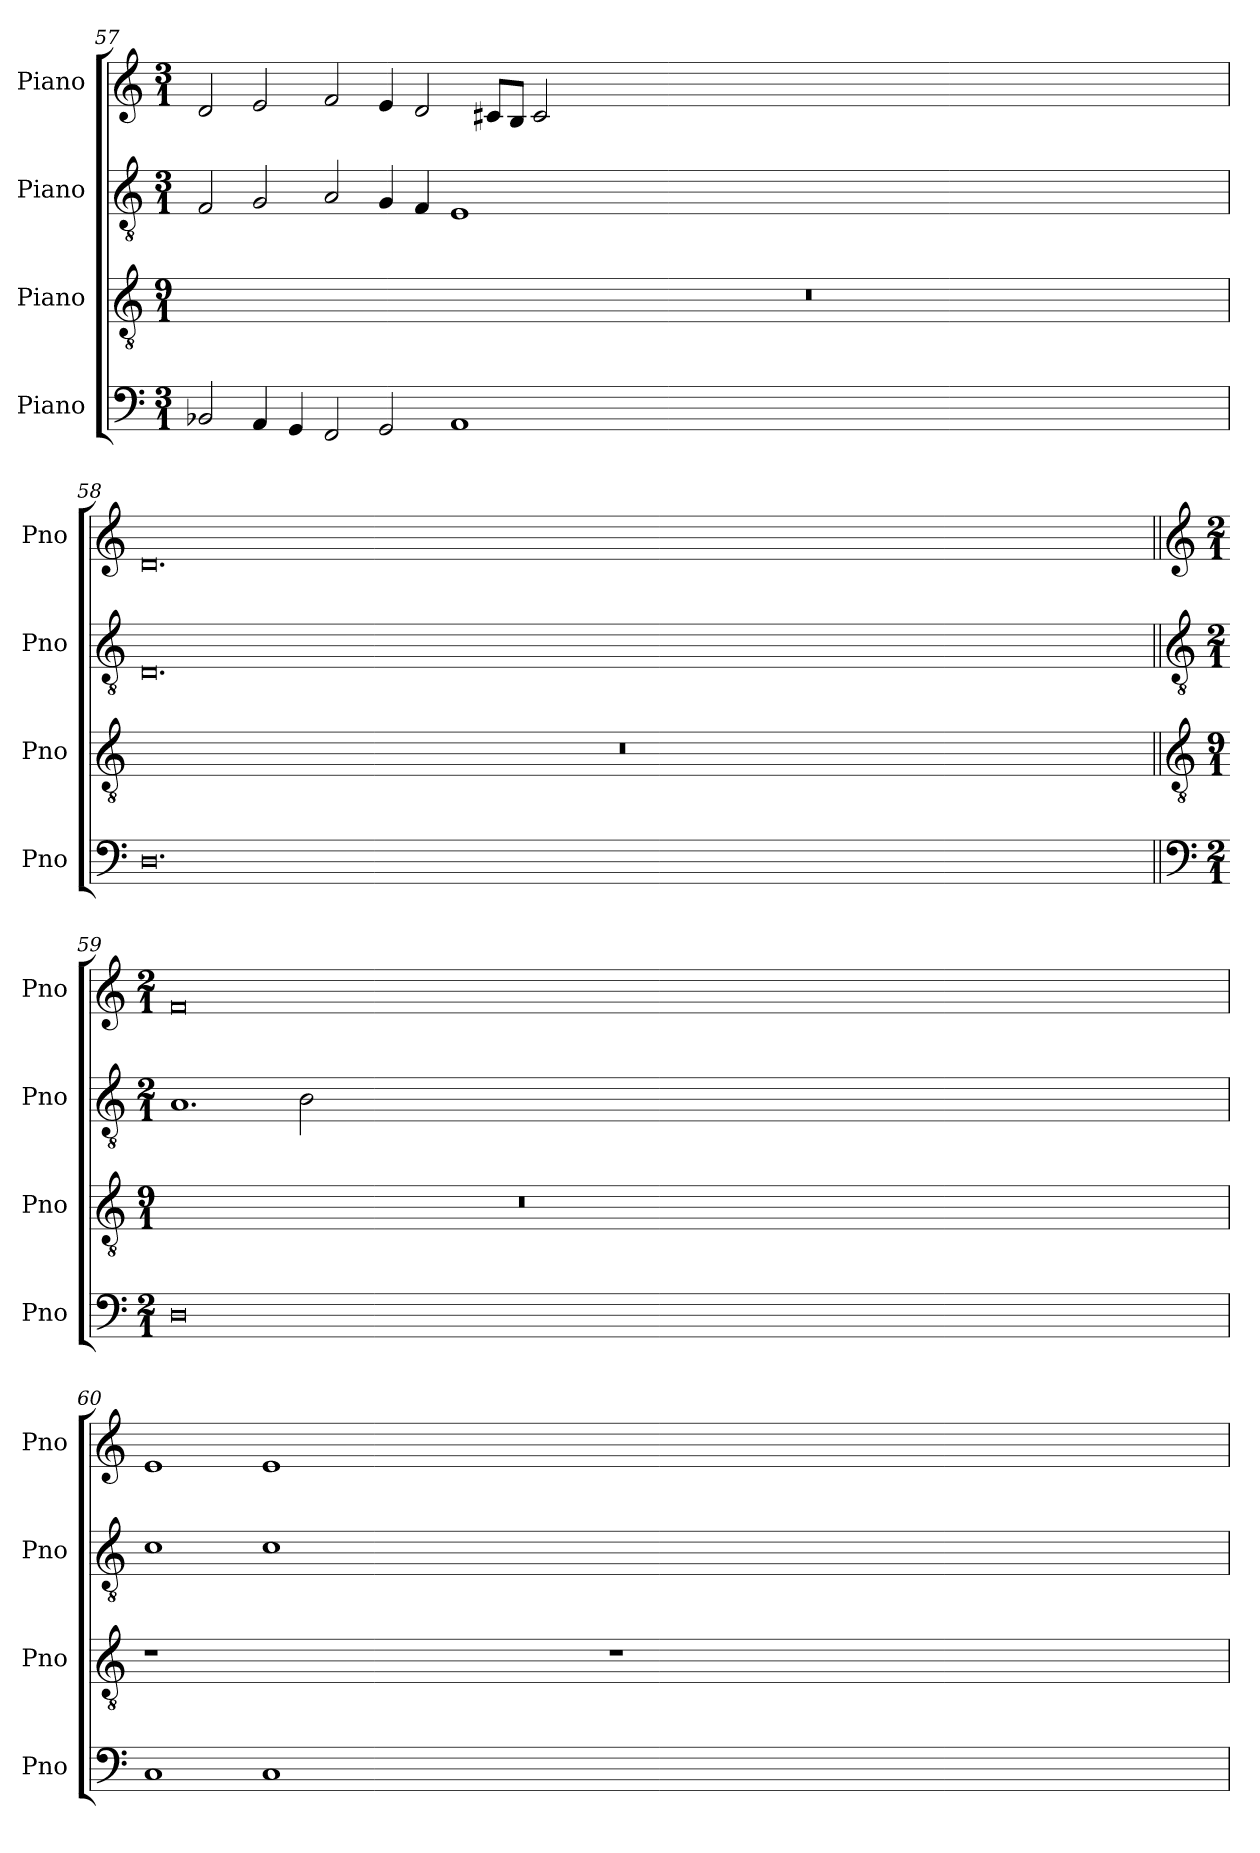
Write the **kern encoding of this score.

**kern	**kern	**kern	**kern
*part4	*part3	*part2	*part1
*staff4	*staff3	*staff2	*staff1
*I"Piano	*I"Piano	*I"Piano	*I"Piano
*I'Pno	*I'Pno	*I'Pno	*I'Pno
!!LO:PB:g=z
*clefF4	*clefGv2	*clefGv2	*clefG2
*k[]	*k[]	*k[]	*k[]
*M3/1	*M9/1	*M3/1	*M3/1
=57	=57	=57	=57
2BB-X/	000ryy	2F/	2d/
4AA/	.	2G/	2e/
4GG/	.	.	.
2FF/	.	2A/	2f/
2GG/	.	4G/	4e/
.	.	4F/	2d/
1AA	.	1E	.
.	.	.	8c#X/L
.	.	.	8B/J
.	.	.	2c#/
00.ryy	.	00.ryy	00.ryy
.	0.r	.	.
00ryy	.	00ryy	00ryy
.	1.ryy	.	.
.	1ryy	.	.
2ryy	.	2ryy	2ryy
!!LO:LB:g=z
=58	=58	=58	=58
0.D	000ryy	0.D	0.d
00.ryy	.	00.ryy	00.ryy
.	0.r	.	.
00ryy	.	00ryy	00ryy
.	1.ryy	.	.
.	1ryy	.	.
2ryy	.	2ryy	2ryy
!!LO:LB:g=z
=59||	=59||	=59||	=59||
*clefF4	*clefGv2	*clefGv2	*clefG2
*M2/1	*M9/1	*M2/1	*M2/1
0D	00ryy	1.A	0f
.	.	2B\	.
000ryy	.	000ryy	000ryy
.	0r	.	.
.	0.ryy	.	.
.	00ryy	.	.
2%7ryy	.	2%7ryy	2%7ryy
.	2ryy	.	.
!!LO:LB:g=z
=60	=60	=60	=60
1C	1r	1c	1e
1C	00ryy	1c	1e
1%7ryy	.	1%7ryy	1%7ryy
.	1r	.	.
.	1%7ryy	.	.
00ryy	.	00ryy	00ryy
=	=	=	=
*-	*-	*-	*-
